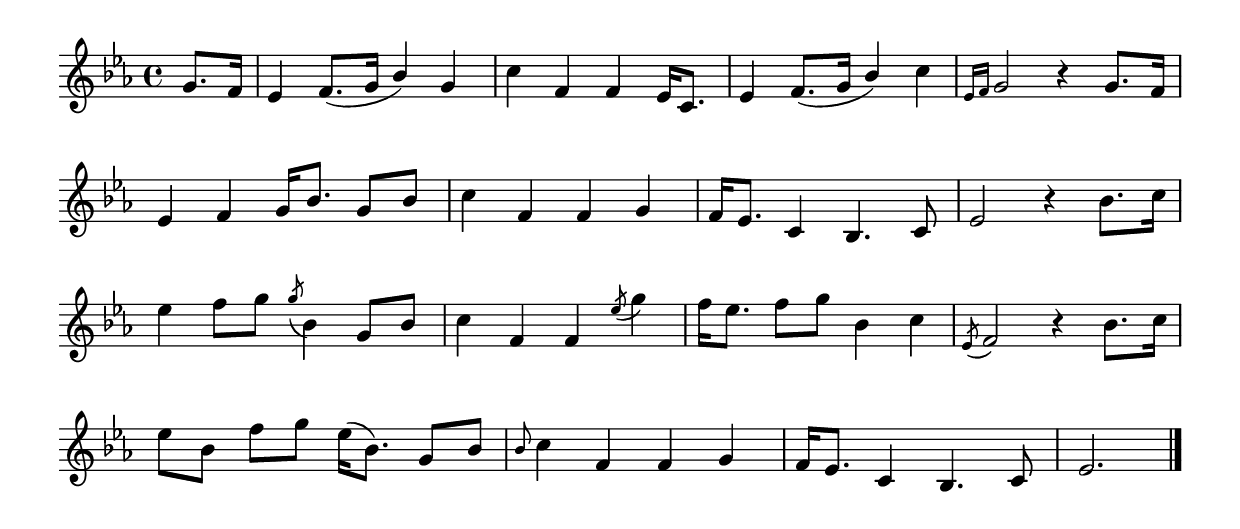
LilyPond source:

\version "2.4"
\paper{ linewidth=15\cm leftmargin=3\cm rightmargin=3\cm indent=0\mm }

% Figure 33

\book {

 \score {
  \new Staff \relative c'' {
   \clef treble
   \key es \major
   \set Score.barNumberVisibility = ##f
   \override Staff.TimeSignature #'style = #'()
   \time 4/4
   \partial 4
   g8.[ f16] | es4 f8.[( g16] \stemUp bes4) \stemNeutral g4 |
     c4 f,4 f4 es16[ c8.] | es4 f8.[( g16] \stemUp bes4) \stemNeutral c4 |
     \grace {es,16[ f]} g2 r4 g8.[ f16] |
   es4 f4 g16[ bes8.] g8[ bes8] | c4 f,4 f4 g4 |
     f16[ es8.] c4 bes4. c8 | es2 r4 bes'8.[ c16] |
   es4 f8[ g8] \acciaccatura g8 bes,4 g8[ bes8] |
     c4 f,4 f4 \acciaccatura es'8 g4 | f16[ es8.] f8[ g8] bes,4 c4 |
     \acciaccatura es,8 f2 r4 bes8.[ c16] |
   es8[ bes8] f'8[ g8] es16[( bes8.]) g8[ bes8] |
     \grace bes8 c4 f,4 f4 g4 | f16[ es8.] c4 bes4. c8 | es2. \bar "|."
  }
  \layout { }
 }

 \score {
  \new Staff \relative c'' {
   \clef treble
   \key es \major
   \set Score.barNumberVisibility = ##f
   \override Staff.TimeSignature #'style = #'()
   \time 4/4
   \partial 4
   g8.[ f16] | es4 f8.[( g16] \stemUp bes4) \stemNeutral g4 |
     c4 f,4 f4 es16[ c8.] | es4 f8.[( g16] \stemUp bes4) \stemNeutral c4 |
     \grace {es,16[ f]} g2 r4 g8.[ f16] |
   es4 f4 g16[ bes8.] g8[ bes8] | c4 f,4 f4 g4 |
     f16[ es8.] c4 bes4. c8 | es2 r4 bes'8.[ c16] |
   es4 f8[ g16] r16 \acciaccatura g8 bes,4 g8[ bes8] |
     c4 f,4 f4 \acciaccatura es'8 g4 | f16[ es8.] f8[ g8] bes,4 c4 |
     \acciaccatura es,8 f2 r4 bes8.[ c16] |
   es8[ bes8] f'8[ g8] es16[( bes8.]) g8[ bes16] r16 |
     \grace bes8 c4 f,4 f4 g4 | f16[ es8.] c4 bes4. c8 | es2. \bar "|."
  }
  \midi { \tempo 4=92 }
 }

}

